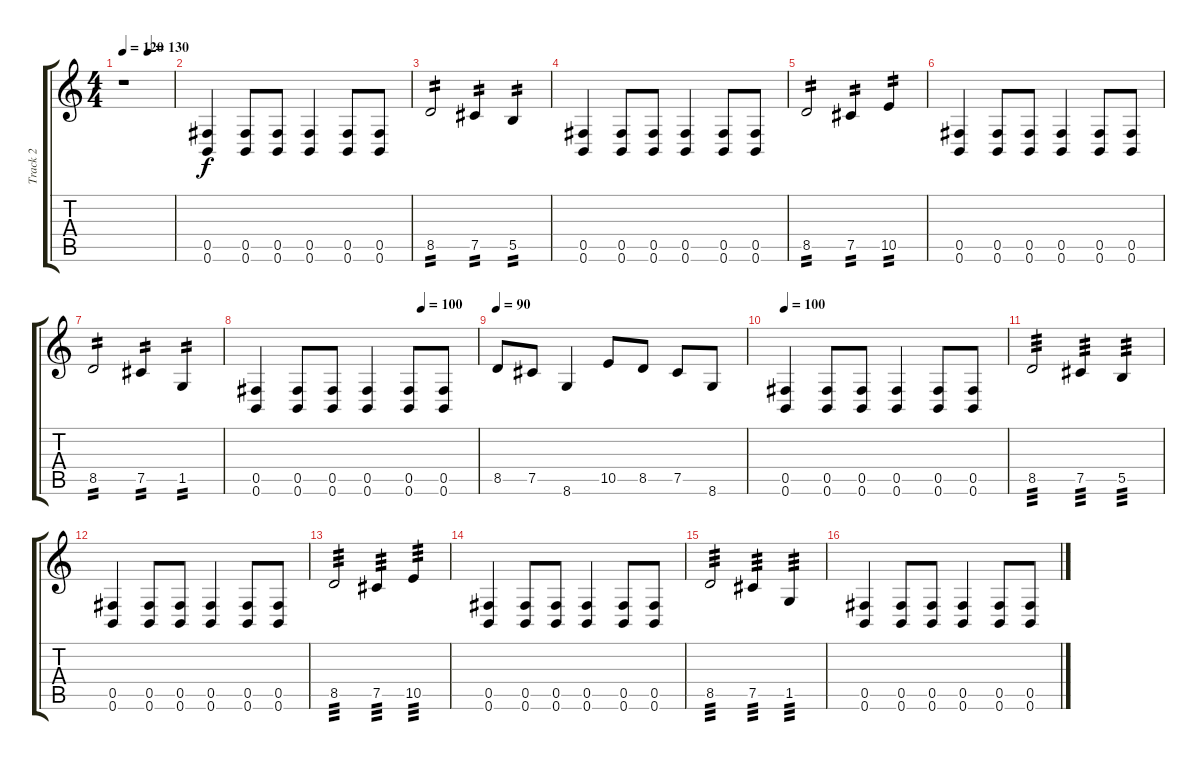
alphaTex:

\track ("Track 2" "Track 2") {instrument distortionguitar}
\staff {score tabs}
\tuning (Db4 Ab3 E3 B2 Gb2 B1) {hide}
\ts (4 4)
\tempo 120
\tempo (130 0.5)
\tempo 120
\clef g2
\ks c
r.1{dy f instrument distortionguitar} |
(0.5 0.6).4 (0.5 0.6).8 (0.5 0.6).8 (0.5 0.6).4 (0.5 0.6).8 (0.5 0.6).8 |
8.5.2{tp 2} 7.5.4{tp 2} 5.5.4{tp 2} |
(0.5 0.6).4 (0.5 0.6).8 (0.5 0.6).8 (0.5 0.6).4 (0.5 0.6).8 (0.5 0.6).8 |
8.5.2{tp 2} 7.5.4{tp 2} 10.5.4{tp 2} |
(0.5 0.6).4 (0.5 0.6).8 (0.5 0.6).8 (0.5 0.6).4 (0.5 0.6).8 (0.5 0.6).8 |
8.5.2{tp 2} 7.5.4{tp 2} 1.5.4{tp 2} |
\tempo (100 0.75)
(0.5 0.6).4 (0.5 0.6).8 (0.5 0.6).8 (0.5 0.6).4 (0.5 0.6).8 (0.5 0.6).8 |
\tempo 90
8.5.8 7.5.8 8.6.4 10.5.8 8.5.8 7.5.8 8.6.8 |
\tempo 100
(0.5 0.6).4 (0.5 0.6).8 (0.5 0.6).8 (0.5 0.6).4 (0.5 0.6).8 (0.5 0.6).8 |
8.5.2{tp 3} 7.5.4{tp 3} 5.5.4{tp 3} |
(0.5 0.6).4 (0.5 0.6).8 (0.5 0.6).8 (0.5 0.6).4 (0.5 0.6).8 (0.5 0.6).8 |
8.5.2{tp 3} 7.5.4{tp 3} 10.5.4{tp 3} |
(0.5 0.6).4 (0.5 0.6).8 (0.5 0.6).8 (0.5 0.6).4 (0.5 0.6).8 (0.5 0.6).8 |
8.5.2{tp 3} 7.5.4{tp 3} 1.5.4{tp 3} |
(0.5 0.6).4 (0.5 0.6).8 (0.5 0.6).8 (0.5 0.6).4 (0.5 0.6).8 (0.5 0.6).8
